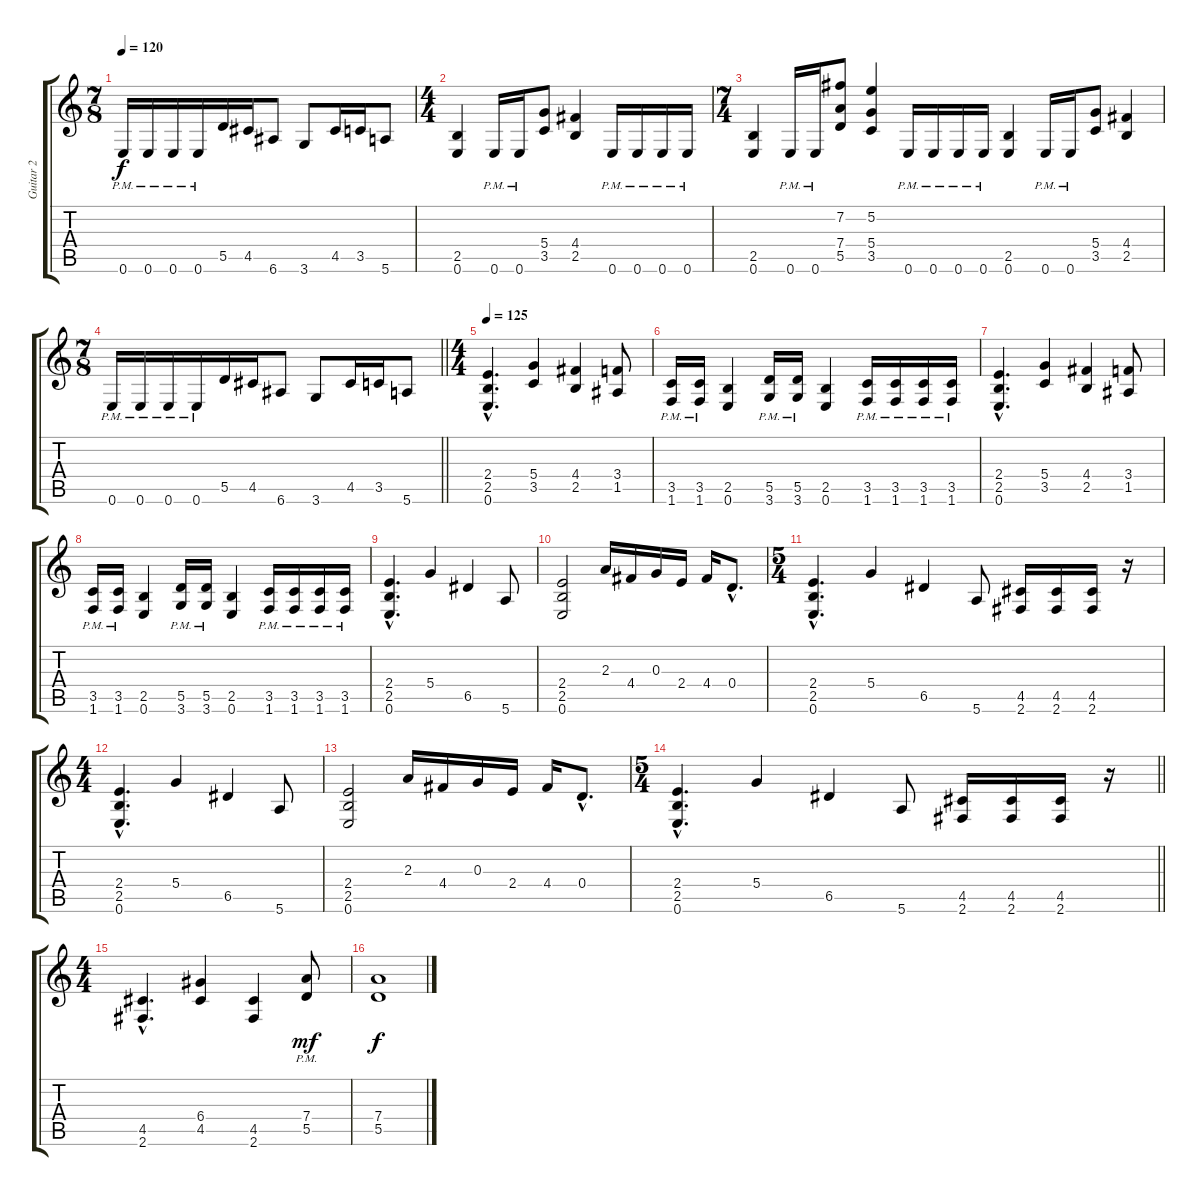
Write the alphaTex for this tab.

\track ("Guitar 2" "Guitar 2") {instrument distortionguitar}
\staff {score tabs}
\tuning (E4 B3 G3 D3 A2 E2) {hide}
\ts (7 8)
\tempo 120
\clef g2
\ks c
0.6{pm}.16{dy f} 0.6{pm}.16 0.6{pm}.16 0.6{pm}.16 5.5.16 4.5.16 6.6.8 3.6.8 4.5.16 3.5.16 5.6.8 |
\ts (4 4)
(2.5 0.6).4 0.6{pm}.16 0.6{pm}.16 (5.4 3.5).8 (4.4 2.5).4 0.6{pm}.16 0.6{pm}.16 0.6{pm}.16 0.6{pm}.16 |
\ts (7 4)
(2.5 0.6).4 0.6{pm}.16 0.6{pm}.16 (7.2 7.4 5.5).8 (5.2 5.4 3.5).4 0.6{pm}.16 0.6{pm}.16 0.6{pm}.16 0.6{pm}.16 (2.5 0.6).4 0.6{pm}.16 0.6{pm}.16 (5.4 3.5).8 (4.4 2.5).4 |
\ts (7 8)
\barLineRight lightlight
0.6{pm}.16 0.6{pm}.16 0.6{pm}.16 0.6{pm}.16 5.5.16 4.5.16 6.6.8 3.6.8 4.5.16 3.5.16 5.6.8 |
\ts (4 4)
\tempo 125
(2.4{hac} 2.5{hac} 0.6{hac}).4{d} (5.4 3.5).4 (4.4 2.5).4 (3.4 1.5).8 |
(3.5 1.6{pm}).16 (3.5 1.6{pm}).16 (2.5 0.6).4 (5.5 3.6{pm}).16 (5.5 3.6{pm}).16 (2.5 0.6).4 (3.5 1.6{pm}).16 (3.5 1.6{pm}).16 (3.5 1.6{pm}).16 (3.5 1.6{pm}).16 |
(2.4{hac} 2.5{hac} 0.6{hac}).4{d} (5.4 3.5).4 (4.4 2.5).4 (3.4 1.5).8 |
(3.5 1.6{pm}).16 (3.5 1.6{pm}).16 (2.5 0.6).4 (5.5 3.6{pm}).16 (5.5 3.6{pm}).16 (2.5 0.6).4 (3.5 1.6{pm}).16 (3.5 1.6{pm}).16 (3.5 1.6{pm}).16 (3.5 1.6{pm}).16 |
(2.4{hac} 2.5{hac} 0.6{hac}).4{d} 5.4.4 6.5.4 5.6.8 |
(2.4 2.5 0.6).2 2.3.16 4.4.16 0.3.16 2.4.16 4.4.16 0.4{hac}.8{d} |
\ts (5 4)
(2.4{hac} 2.5{hac} 0.6{hac}).4{d} 5.4.4 6.5.4 5.6.8 (4.5 2.6).16 (4.5 2.6).16 (4.5 2.6).16 r.16 |
\ts (4 4)
(2.4{hac} 2.5{hac} 0.6{hac}).4{d} 5.4.4 6.5.4 5.6.8 |
(2.4 2.5 0.6).2 2.3.16 4.4.16 0.3.16 2.4.16 4.4.16 0.4{hac}.8{d} |
\ts (5 4)
\barLineRight lightlight
(2.4{hac} 2.5{hac} 0.6{hac}).4{d} 5.4.4 6.5.4 5.6.8 (4.5 2.6).16 (4.5 2.6).16 (4.5 2.6).16 r.16 |
\ts (4 4)
(4.5{hac} 2.6{hac}).4{d} (6.4 4.5).4 (4.5 2.6).4 (7.4{pm} 5.5{pm}).8{dy mf} |
(7.4 5.5).1{dy f}
